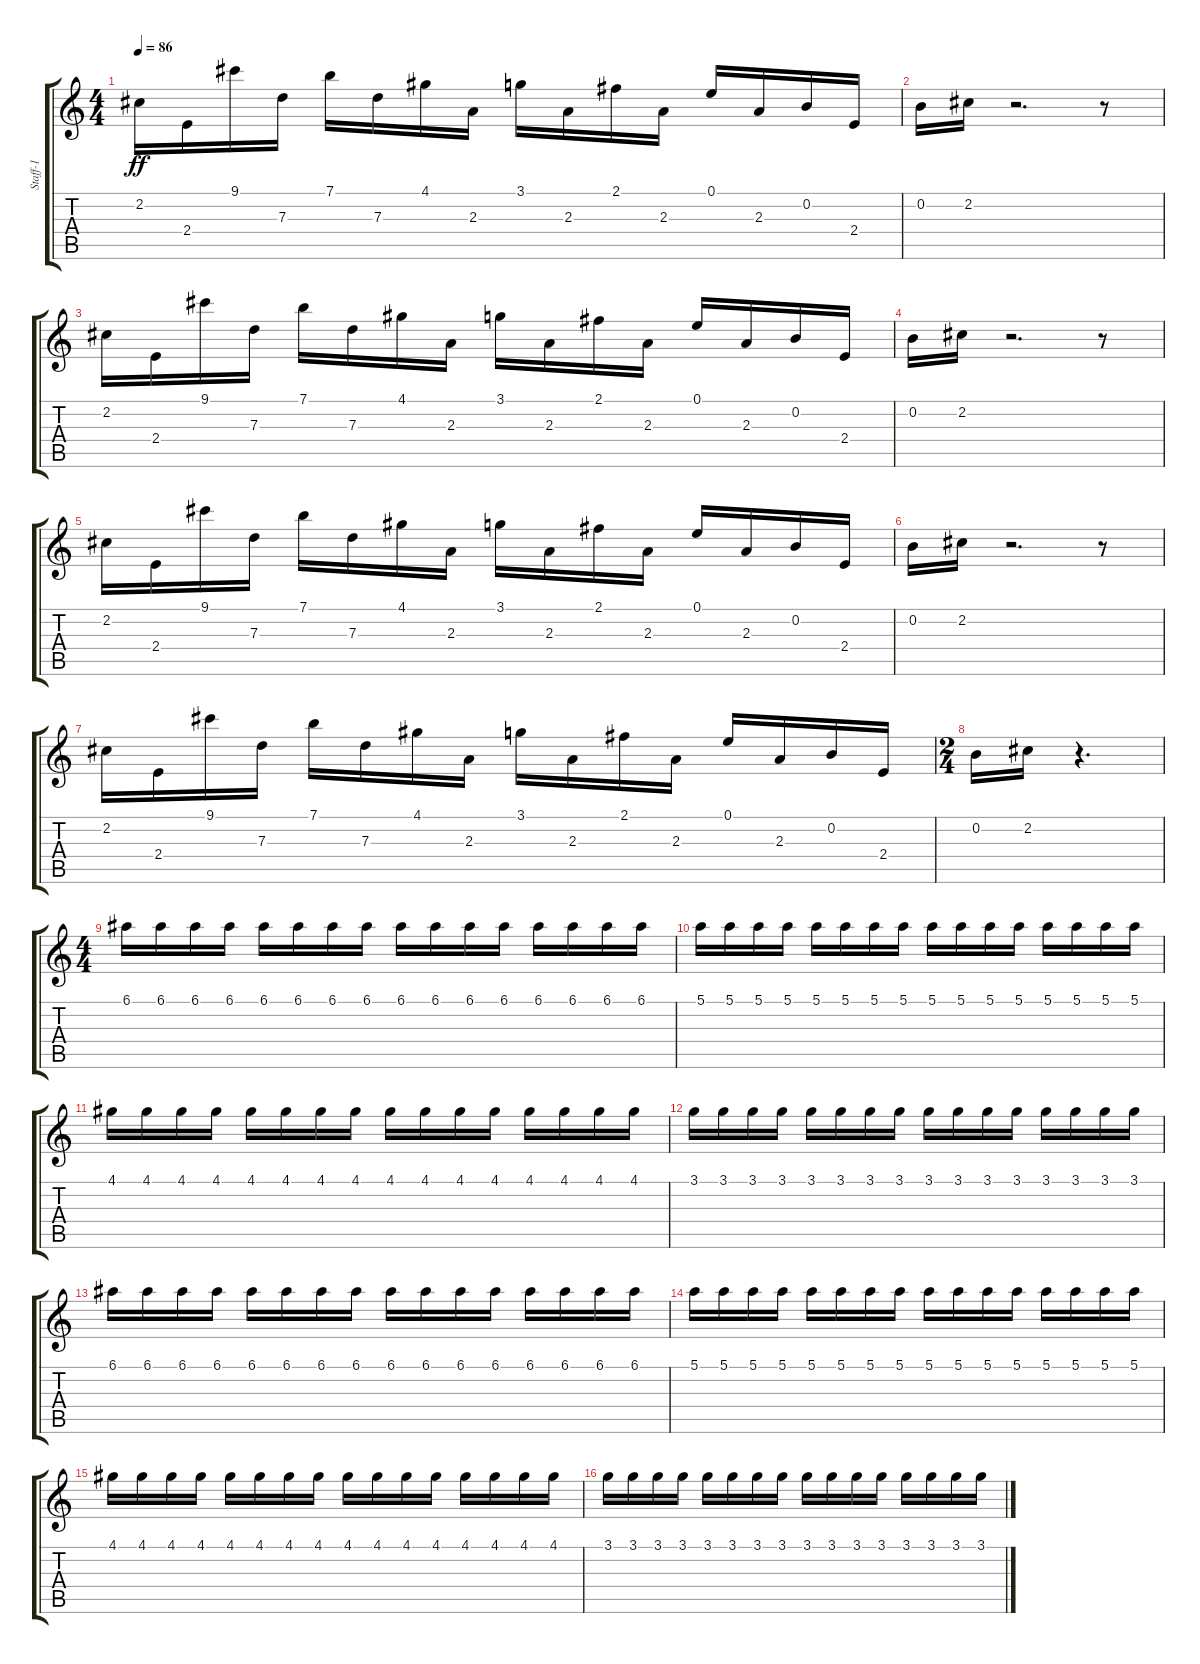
\track ("Staff-1" "Staff-1") {instrument overdrivenguitar}
\staff {score tabs}
\tuning (E4 B3 G3 D3 A2 E2) {hide}
\ts (4 4)
\tempo 86
\clef g2
\ks c
2.2.16{dy ff} 2.4.16 9.1.16 7.3.16 7.1.16 7.3.16 4.1.16 2.3.16 3.1.16 2.3.16 2.1.16 2.3.16 0.1.16 2.3.16 0.2.16 2.4.16 |
0.2.16 2.2.16 r.2{d} r.8 |
2.2.16 2.4.16 9.1.16 7.3.16 7.1.16 7.3.16 4.1.16 2.3.16 3.1.16 2.3.16 2.1.16 2.3.16 0.1.16 2.3.16 0.2.16 2.4.16 |
0.2.16 2.2.16 r.2{d} r.8 |
2.2.16 2.4.16 9.1.16 7.3.16 7.1.16 7.3.16 4.1.16 2.3.16 3.1.16 2.3.16 2.1.16 2.3.16 0.1.16 2.3.16 0.2.16 2.4.16 |
0.2.16 2.2.16 r.2{d} r.8 |
2.2.16 2.4.16 9.1.16 7.3.16 7.1.16 7.3.16 4.1.16 2.3.16 3.1.16 2.3.16 2.1.16 2.3.16 0.1.16 2.3.16 0.2.16 2.4.16 |
\ts (2 4)
0.2.16 2.2.16 r.4{d} |
\ts (4 4)
6.1.16 6.1.16 6.1.16 6.1.16 6.1.16 6.1.16 6.1.16 6.1.16 6.1.16 6.1.16 6.1.16 6.1.16 6.1.16 6.1.16 6.1.16 6.1.16 |
5.1.16 5.1.16 5.1.16 5.1.16 5.1.16 5.1.16 5.1.16 5.1.16 5.1.16 5.1.16 5.1.16 5.1.16 5.1.16 5.1.16 5.1.16 5.1.16 |
4.1.16 4.1.16 4.1.16 4.1.16 4.1.16 4.1.16 4.1.16 4.1.16 4.1.16 4.1.16 4.1.16 4.1.16 4.1.16 4.1.16 4.1.16 4.1.16 |
3.1.16 3.1.16 3.1.16 3.1.16 3.1.16 3.1.16 3.1.16 3.1.16 3.1.16 3.1.16 3.1.16 3.1.16 3.1.16 3.1.16 3.1.16 3.1.16 |
6.1.16 6.1.16 6.1.16 6.1.16 6.1.16 6.1.16 6.1.16 6.1.16 6.1.16 6.1.16 6.1.16 6.1.16 6.1.16 6.1.16 6.1.16 6.1.16 |
5.1.16 5.1.16 5.1.16 5.1.16 5.1.16 5.1.16 5.1.16 5.1.16 5.1.16 5.1.16 5.1.16 5.1.16 5.1.16 5.1.16 5.1.16 5.1.16 |
4.1.16 4.1.16 4.1.16 4.1.16 4.1.16 4.1.16 4.1.16 4.1.16 4.1.16 4.1.16 4.1.16 4.1.16 4.1.16 4.1.16 4.1.16 4.1.16 |
3.1.16 3.1.16 3.1.16 3.1.16 3.1.16 3.1.16 3.1.16 3.1.16 3.1.16 3.1.16 3.1.16 3.1.16 3.1.16 3.1.16 3.1.16 3.1.16
